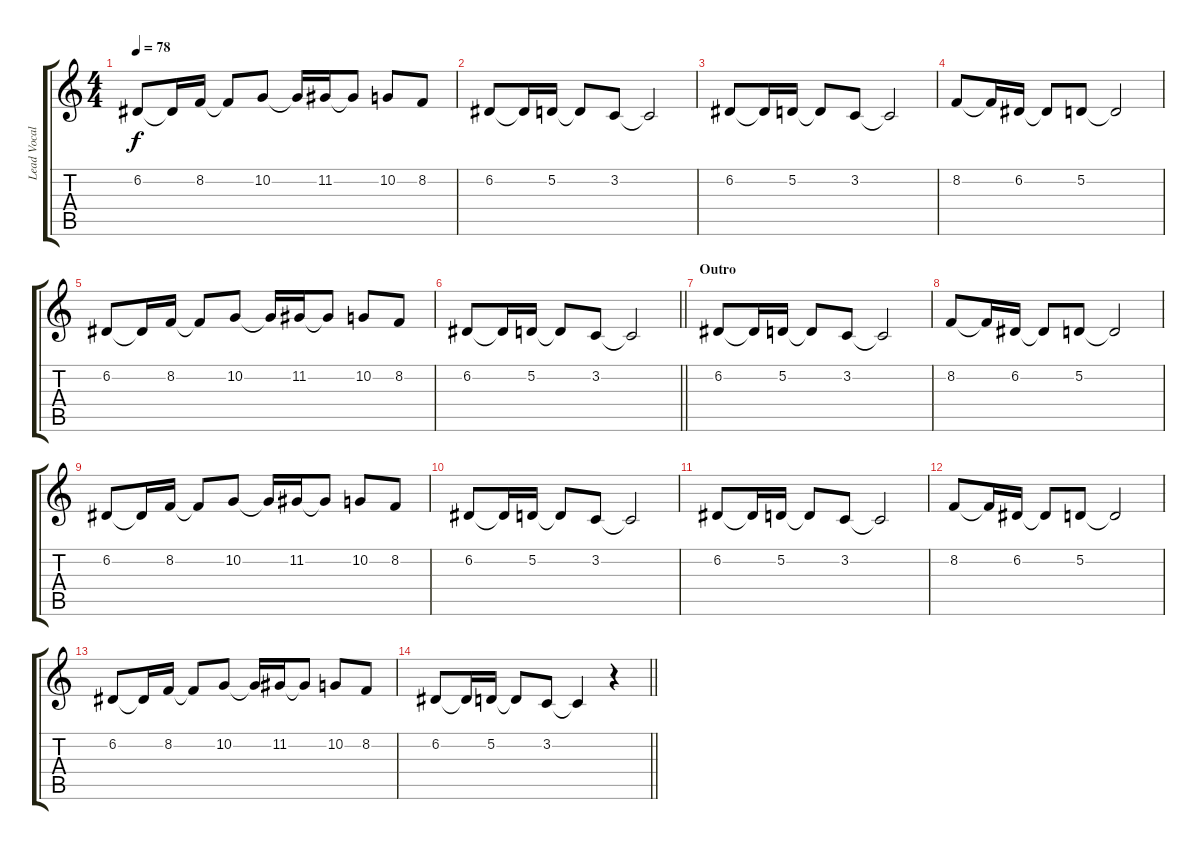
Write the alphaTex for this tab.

\track ("Lead Vocals" "Lead Vocal") {instrument lead2sawtooth}
\staff {score tabs}
\tuning (D4 A3 F3 C3 G2 C2) {hide}
\ts (4 4)
\tempo 78
\clef g2
\ks c
6.2.8{dy f} 6.2{t}.16 8.2.16 8.2{t}.8 10.2.8 10.2{t}.16 11.2.16 11.2{t}.8 10.2.8 8.2.8 |
6.2.8 6.2{t}.16 5.2.16 5.2{t}.8 3.2.8 3.2{t}.2 |
6.2.8 6.2{t}.16 5.2.16 5.2{t}.8 3.2.8 3.2{t}.2 |
8.2.8 8.2{t}.16 6.2.16 6.2{t}.8 5.2.8 5.2{t}.2 |
6.2.8 6.2{t}.16 8.2.16 8.2{t}.8 10.2.8 10.2{t}.16 11.2.16 11.2{t}.8 10.2.8 8.2.8 |
\barLineRight lightlight
6.2.8 6.2{t}.16 5.2.16 5.2{t}.8 3.2.8 3.2{t}.2 |
\section ("" "Outro")
6.2.8{instrument choiraahs} 6.2{t}.16 5.2.16 5.2{t}.8 3.2.8 3.2{t}.2 |
8.2.8 8.2{t}.16 6.2.16 6.2{t}.8 5.2.8 5.2{t}.2 |
6.2.8 6.2{t}.16 8.2.16 8.2{t}.8 10.2.8 10.2{t}.16 11.2.16 11.2{t}.8 10.2.8 8.2.8 |
6.2.8 6.2{t}.16 5.2.16 5.2{t}.8 3.2.8 3.2{t}.2 |
6.2.8 6.2{t}.16 5.2.16 5.2{t}.8 3.2.8 3.2{t}.2 |
8.2.8 8.2{t}.16 6.2.16 6.2{t}.8 5.2.8 5.2{t}.2 |
6.2.8 6.2{t}.16 8.2.16 8.2{t}.8 10.2.8 10.2{t}.16 11.2.16 11.2{t}.8 10.2.8 8.2.8 |
\barLineRight lightlight
6.2.8 6.2{t}.16 5.2.16 5.2{t}.8 3.2.8 3.2{t}.4 r.4
